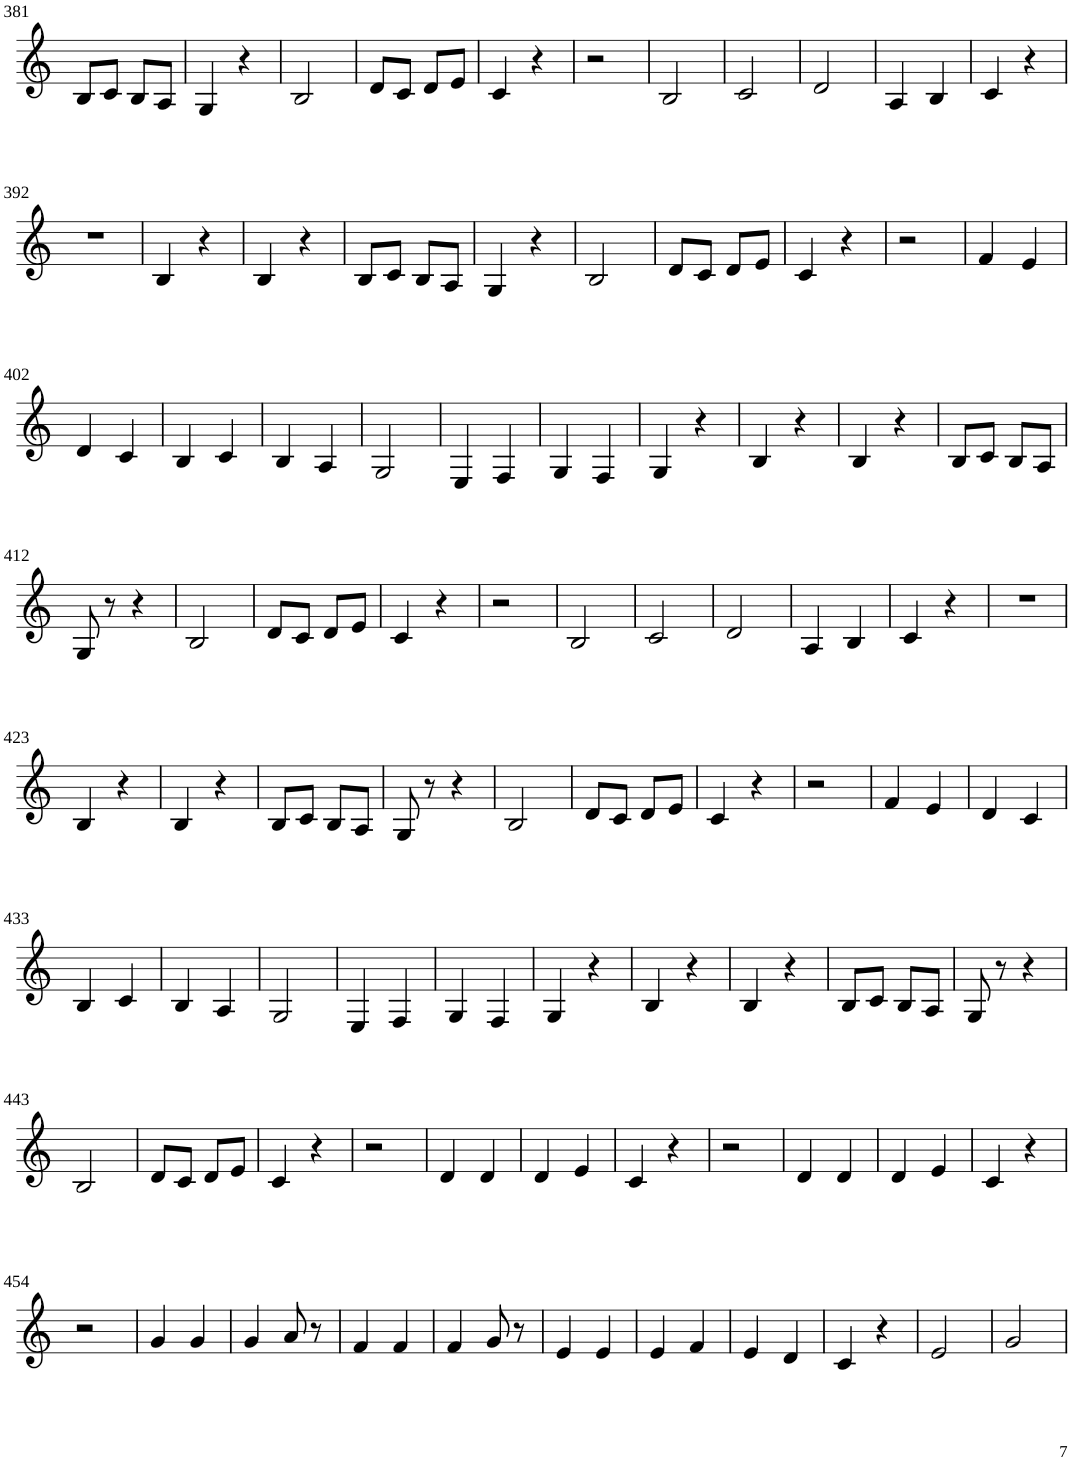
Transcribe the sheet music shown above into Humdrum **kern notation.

**kern
*part1
*staff1
*I"Violin
!!LO:PB:g=z
*clefG2
*k[]
*M2/4
=381
8B/L
8c/J
8B/L
8A/J
=382
4G/
4r
=383
2B/
=384
8d/L
8c/J
8d/L
8e/J
=385
4c/
4r
=386
2r
=387
2B/
=388
2c/
=389
2d/
=390
4A/
4B/
=391
4c/
4r
!!LO:LB:g=z
=392
2r
=393
4B/
4r
=394
4B/
4r
=395
8B/L
8c/J
8B/L
8A/J
=396
4G/
4r
=397
2B/
=398
8d/L
8c/J
8d/L
8e/J
=399
4c/
4r
=400
2r
=401
4f/
4e/
!!LO:LB:g=z
=402
4d/
4c/
=403
4B/
4c/
=404
4B/
4A/
=405
2G/
=406
4E/
4F/
=407
4G/
4F/
=408
4G/
4r
=409
4B/
4r
=410
4B/
4r
=411
8B/L
8c/J
8B/L
8A/J
!!LO:LB:g=z
=412
8G/
8r
4r
=413
2B/
=414
8d/L
8c/J
8d/L
8e/J
=415
4c/
4r
=416
2r
=417
2B/
=418
2c/
=419
2d/
=420
4A/
4B/
=421
4c/
4r
=422
2r
!!LO:LB:g=z
=423
4B/
4r
=424
4B/
4r
=425
8B/L
8c/J
8B/L
8A/J
=426
8G/
8r
4r
=427
2B/
=428
8d/L
8c/J
8d/L
8e/J
=429
4c/
4r
=430
2r
=431
4f/
4e/
=432
4d/
4c/
!!LO:LB:g=z
=433
4B/
4c/
=434
4B/
4A/
=435
2G/
=436
4E/
4F/
=437
4G/
4F/
=438
4G/
4r
=439
4B/
4r
=440
4B/
4r
=441
8B/L
8c/J
8B/L
8A/J
=442
8G/
8r
4r
!!LO:LB:g=z
=443
2B/
=444
8d/L
8c/J
8d/L
8e/J
=445
4c/
4r
=446
2r
=447
4d/
4d/
=448
4d/
4e/
=449
4c/
4r
=450
2r
=451
4d/
4d/
=452
4d/
4e/
=453
4c/
4r
!!LO:LB:g=z
=454
2r
=455
4g/
4g/
=456
4g/
8a/
8r
=457
4f/
4f/
=458
4f/
8g/
8r
=459
4e/
4e/
=460
4e/
4f/
=461
4e/
4d/
=462
4c/
4r
=463
2e/
=464
2g/
=
*-
